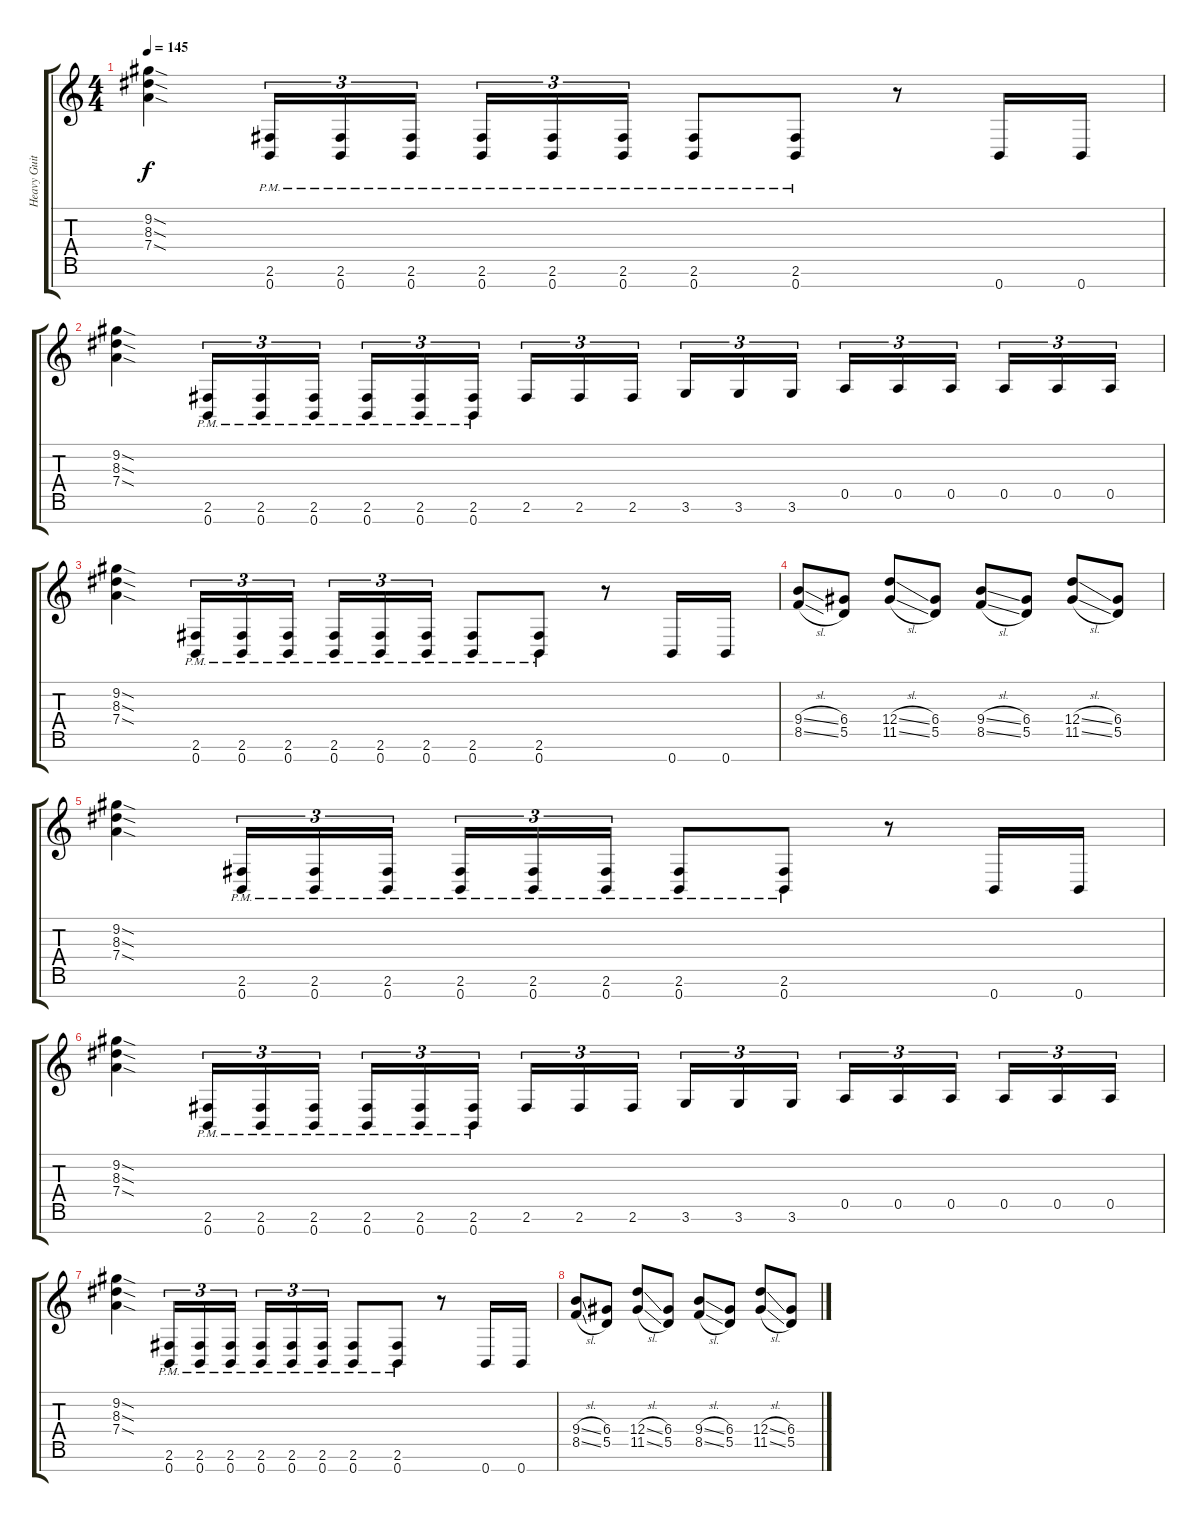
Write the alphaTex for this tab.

\track ("Heavy Guitar 1" "Heavy Guit") {instrument overdrivenguitar}
\staff {score tabs}
\tuning (E4 B3 G3 D3 A2 E2 B1) {hide}
\ts (4 4)
\tempo 145
\clef g2
\ks c
(9.2{sod} 8.3{sod} 7.4{sod}).4{dy f} (2.6{pm} 0.7{pm}).16{tu (3 2)} (2.6{pm} 0.7{pm}).16{tu (3 2)} (2.6{pm} 0.7{pm}).16{tu (3 2) beam splitsecondary} (2.6{pm} 0.7{pm}).16{tu (3 2)} (2.6{pm} 0.7{pm}).16{tu (3 2)} (2.6{pm} 0.7{pm}).16{tu (3 2)} (2.6{pm} 0.7{pm}).8 (2.6{pm} 0.7{pm}).8 r.8 0.7.16 0.7.16 |
(9.2{sod} 8.3{sod} 7.4{sod}).4 (2.6{pm} 0.7{pm}).16{tu (3 2)} (2.6{pm} 0.7{pm}).16{tu (3 2)} (2.6{pm} 0.7{pm}).16{tu (3 2) beam splitsecondary} (2.6{pm} 0.7{pm}).16{tu (3 2)} (2.6{pm} 0.7{pm}).16{tu (3 2)} (2.6{pm} 0.7{pm}).16{tu (3 2)} 2.6.16{tu (3 2)} 2.6.16{tu (3 2)} 2.6.16{tu (3 2) beam splitsecondary} 3.6.16{tu (3 2)} 3.6.16{tu (3 2)} 3.6.16{tu (3 2)} 0.5.16{tu (3 2)} 0.5.16{tu (3 2)} 0.5.16{tu (3 2) beam splitsecondary} 0.5.16{tu (3 2)} 0.5.16{tu (3 2)} 0.5.16{tu (3 2)} |
(9.2{sod} 8.3{sod} 7.4{sod}).4 (2.6{pm} 0.7{pm}).16{tu (3 2)} (2.6{pm} 0.7{pm}).16{tu (3 2)} (2.6{pm} 0.7{pm}).16{tu (3 2) beam splitsecondary} (2.6{pm} 0.7{pm}).16{tu (3 2)} (2.6{pm} 0.7{pm}).16{tu (3 2)} (2.6{pm} 0.7{pm}).16{tu (3 2)} (2.6{pm} 0.7{pm}).8 (2.6{pm} 0.7{pm}).8 r.8 0.7.16 0.7.16 |
(9.4{sl} 8.5{sl}).8 (6.4 5.5).8 (12.4{sl} 11.5{sl}).8 (6.4 5.5).8 (9.4{sl} 8.5{sl}).8 (6.4 5.5).8 (12.4{sl} 11.5{sl}).8 (6.4 5.5).8 |
(9.2{sod} 8.3{sod} 7.4{sod}).4 (2.6{pm} 0.7{pm}).16{tu (3 2)} (2.6{pm} 0.7{pm}).16{tu (3 2)} (2.6{pm} 0.7{pm}).16{tu (3 2) beam splitsecondary} (2.6{pm} 0.7{pm}).16{tu (3 2)} (2.6{pm} 0.7{pm}).16{tu (3 2)} (2.6{pm} 0.7{pm}).16{tu (3 2)} (2.6{pm} 0.7{pm}).8 (2.6{pm} 0.7{pm}).8 r.8 0.7.16 0.7.16 |
(9.2{sod} 8.3{sod} 7.4{sod}).4 (2.6{pm} 0.7{pm}).16{tu (3 2)} (2.6{pm} 0.7{pm}).16{tu (3 2)} (2.6{pm} 0.7{pm}).16{tu (3 2) beam splitsecondary} (2.6{pm} 0.7{pm}).16{tu (3 2)} (2.6{pm} 0.7{pm}).16{tu (3 2)} (2.6{pm} 0.7{pm}).16{tu (3 2)} 2.6.16{tu (3 2)} 2.6.16{tu (3 2)} 2.6.16{tu (3 2) beam splitsecondary} 3.6.16{tu (3 2)} 3.6.16{tu (3 2)} 3.6.16{tu (3 2)} 0.5.16{tu (3 2)} 0.5.16{tu (3 2)} 0.5.16{tu (3 2) beam splitsecondary} 0.5.16{tu (3 2)} 0.5.16{tu (3 2)} 0.5.16{tu (3 2)} |
(9.2{sod} 8.3{sod} 7.4{sod}).4 (2.6{pm} 0.7{pm}).16{tu (3 2)} (2.6{pm} 0.7{pm}).16{tu (3 2)} (2.6{pm} 0.7{pm}).16{tu (3 2) beam splitsecondary} (2.6{pm} 0.7{pm}).16{tu (3 2)} (2.6{pm} 0.7{pm}).16{tu (3 2)} (2.6{pm} 0.7{pm}).16{tu (3 2)} (2.6{pm} 0.7{pm}).8 (2.6{pm} 0.7{pm}).8 r.8 0.7.16 0.7.16 |
(9.4{sl} 8.5{sl}).8 (6.4 5.5).8 (12.4{sl} 11.5{sl}).8 (6.4 5.5).8 (9.4{sl} 8.5{sl}).8 (6.4 5.5).8 (12.4{sl} 11.5{sl}).8 (6.4 5.5).8
